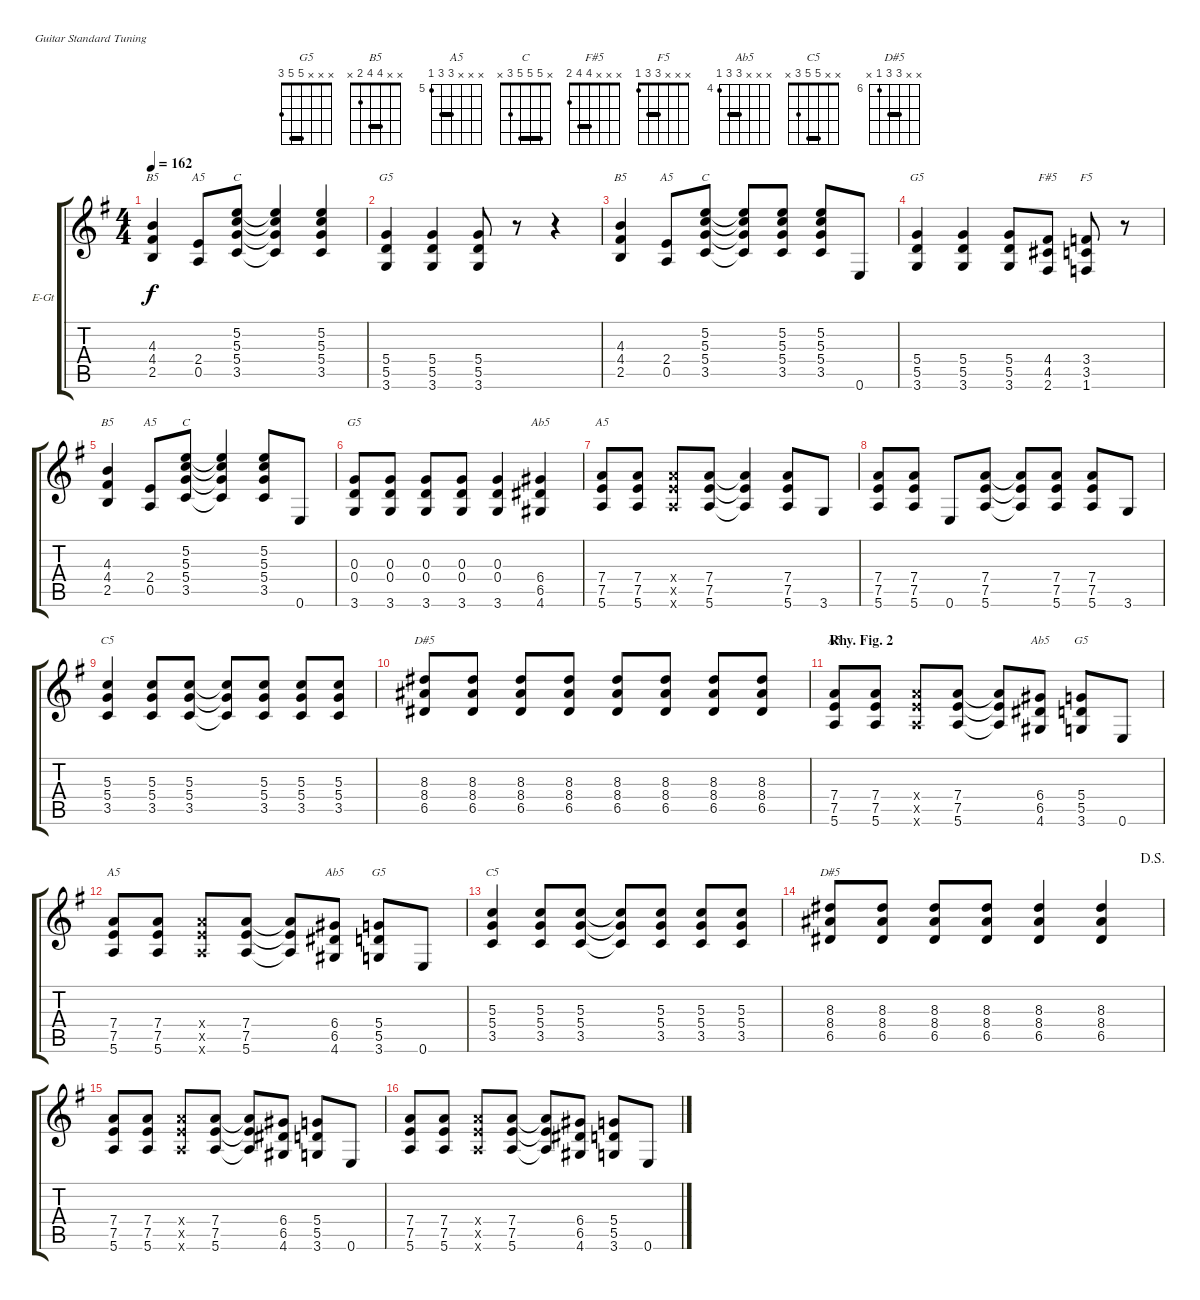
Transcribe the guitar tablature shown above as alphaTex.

\defaultSystemsLayout 4
\bracketExtendMode groupsimilarinstruments
\firstSystemTrackNameOrientation horizontal
\otherSystemsTrackNameOrientation horizontal
\track ("Electric Guitar" "E-Gt") {instrument distortionguitar}
\staff {score tabs}
\tuning (E4 B3 G3 D3 A2 E2)
\chord ("G5" x x 0 0 x 3)
\chord ("B5" x x 4 4 2 x) {barre 4}
\chord ("A5" x x x 2 0 x)
\chord ("C" x 5 5 5 3 x) {barre (5 5)}
\chord ("G5" x x x 5 5 3) {barre 5}
\chord ("F#5" x x x 4 4 2) {barre 4}
\chord ("F5" x x x 3 3 1) {barre 3}
\chord ("Ab5" x x x 6 6 4) {firstfret 4 barre 6}
\chord ("A5" x x x 7 7 5) {firstfret 5 barre 7}
\chord ("C5" x x 5 5 3 x) {barre 5}
\chord ("D#5" x x 8 8 6 x) {firstfret 6 barre 8}
\ts (4 4)
\tempo 162
\clef g2
\ks g
(2.5 4.4 4.3).4{ch "B5" dy f} (0.5 2.4).8{ch "A5"} (3.5 5.4 5.3 5.2).8{ch "C"} (3.5{t} 5.4{t} 5.3{t} 5.2{t}).4 (3.5 5.4 5.3 5.2).4 |
(3.6 5.5 5.4).4{ch "G5"} (5.4 5.5 3.6).4 (3.6 5.5 5.4).8 r.8 r.4 |
(2.5 4.4 4.3).4{ch "B5"} (0.5 2.4).8{ch "A5"} (3.5 5.4 5.3 5.2).8{ch "C"} (3.5{t} 5.4{t} 5.3{t} 5.2{t}).8 (3.5 5.4 5.3 5.2).8 (3.5 5.4 5.3 5.2).8 0.6.8 |
(3.6 5.5 5.4).4{ch "G5"} (5.4 5.5 3.6).4 (3.6 5.5 5.4).8 (2.6 4.5 4.4).8{ch "F#5"} (1.6 3.5 3.4).8{ch "F5"} r.8 |
(2.5 4.4 4.3).4{ch "B5"} (0.5 2.4).8{ch "A5"} (3.5 5.4 5.3 5.2).8{ch "C"} (3.5{t} 5.4{t} 5.3{t} 5.2{t}).4 (3.5 5.4 5.3 5.2).8 0.6.8 |
(3.6 0.4 0.3).8{ch "G5"} (3.6 0.4 0.3).8 (3.6 0.4 0.3).8 (3.6 0.4 0.3).8 (3.6 0.4 0.3).4 (4.6 6.5 6.4).4{ch "Ab5"} |
(5.6 7.5 7.4).8{ch "A5"} (5.6 7.5 7.4).8 (5.6{x} 7.5{x} 7.4{x}).8 (5.6 7.5 7.4).8 (5.6{t} 7.5{t} 7.4{t}).4 (5.6 7.5 7.4).8 3.6.8 |
(5.6 7.5 7.4).8 (5.6 7.5 7.4).8 0.6.8 (5.6 7.5 7.4).8 (5.6{t} 7.5{t} 7.4{t}).8 (5.6 7.5 7.4).8 (7.4 7.5 5.6).8 3.6.8 |
(3.5 5.4 5.3).4{ch "C5"} (3.5 5.4 5.3).8 (3.5 5.4 5.3).8 (3.5{t} 5.4{t} 5.3{t}).8 (3.5 5.4 5.3).8 (3.5 5.4 5.3).8 (3.5 5.4 5.3).8 |
(6.5 8.4 8.3).8{ch "D#5"} (6.5 8.4 8.3).8 (6.5 8.4 8.3).8 (6.5 8.4 8.3).8 (6.5 8.4 8.3).8 (6.5 8.4 8.3).8 (6.5 8.4 8.3).8 (6.5 8.4 8.3).8 |
\section ("" "Rhy. Fig. 2")
(5.6 7.5 7.4).8{ch "A5"} (5.6 7.5 7.4).8 (5.6{x} 7.5{x} 7.4{x}).8 (5.6 7.5 7.4).8 (5.6{t} 7.5{t} 7.4{t}).8 (4.6 6.5 6.4).8{ch "Ab5"} (3.6 5.5 5.4).8{ch "G5"} 0.6.8 |
(5.6 7.5 7.4).8{ch "A5"} (5.6 7.5 7.4).8 (5.6{x} 7.5{x} 7.4{x}).8 (5.6 7.5 7.4).8 (5.6{t} 7.5{t} 7.4{t}).8 (4.6 6.5 6.4).8{ch "Ab5"} (3.6 5.5 5.4).8{ch "G5"} 0.6.8 |
(3.5 5.4 5.3).4{ch "C5"} (3.5 5.4 5.3).8 (3.5 5.4 5.3).8 (3.5{t} 5.4{t} 5.3{t}).8 (3.5 5.4 5.3).8 (3.5 5.4 5.3).8 (3.5 5.4 5.3).8 |
\jump dalsegno
(6.5 8.4 8.3).8{ch "D#5"} (6.5 8.4 8.3).8 (6.5 8.4 8.3).8 (6.5 8.4 8.3).8 (6.5 8.4 8.3).4 (6.5 8.4 8.3).4 |
(5.6 7.5 7.4).8 (5.6 7.5 7.4).8 (5.6{x} 7.5{x} 7.4{x}).8 (5.6 7.5 7.4).8 (5.6{t} 7.5{t} 7.4{t}).8 (4.6 6.5 6.4).8 (3.6 5.5 5.4).8 0.6.8 |
(5.6 7.5 7.4).8 (5.6 7.5 7.4).8 (5.6{x} 7.5{x} 7.4{x}).8 (5.6 7.5 7.4).8 (5.6{t} 7.5{t} 7.4{t}).8 (4.6 6.5 6.4).8 (3.6 5.5 5.4).8 0.6.8
